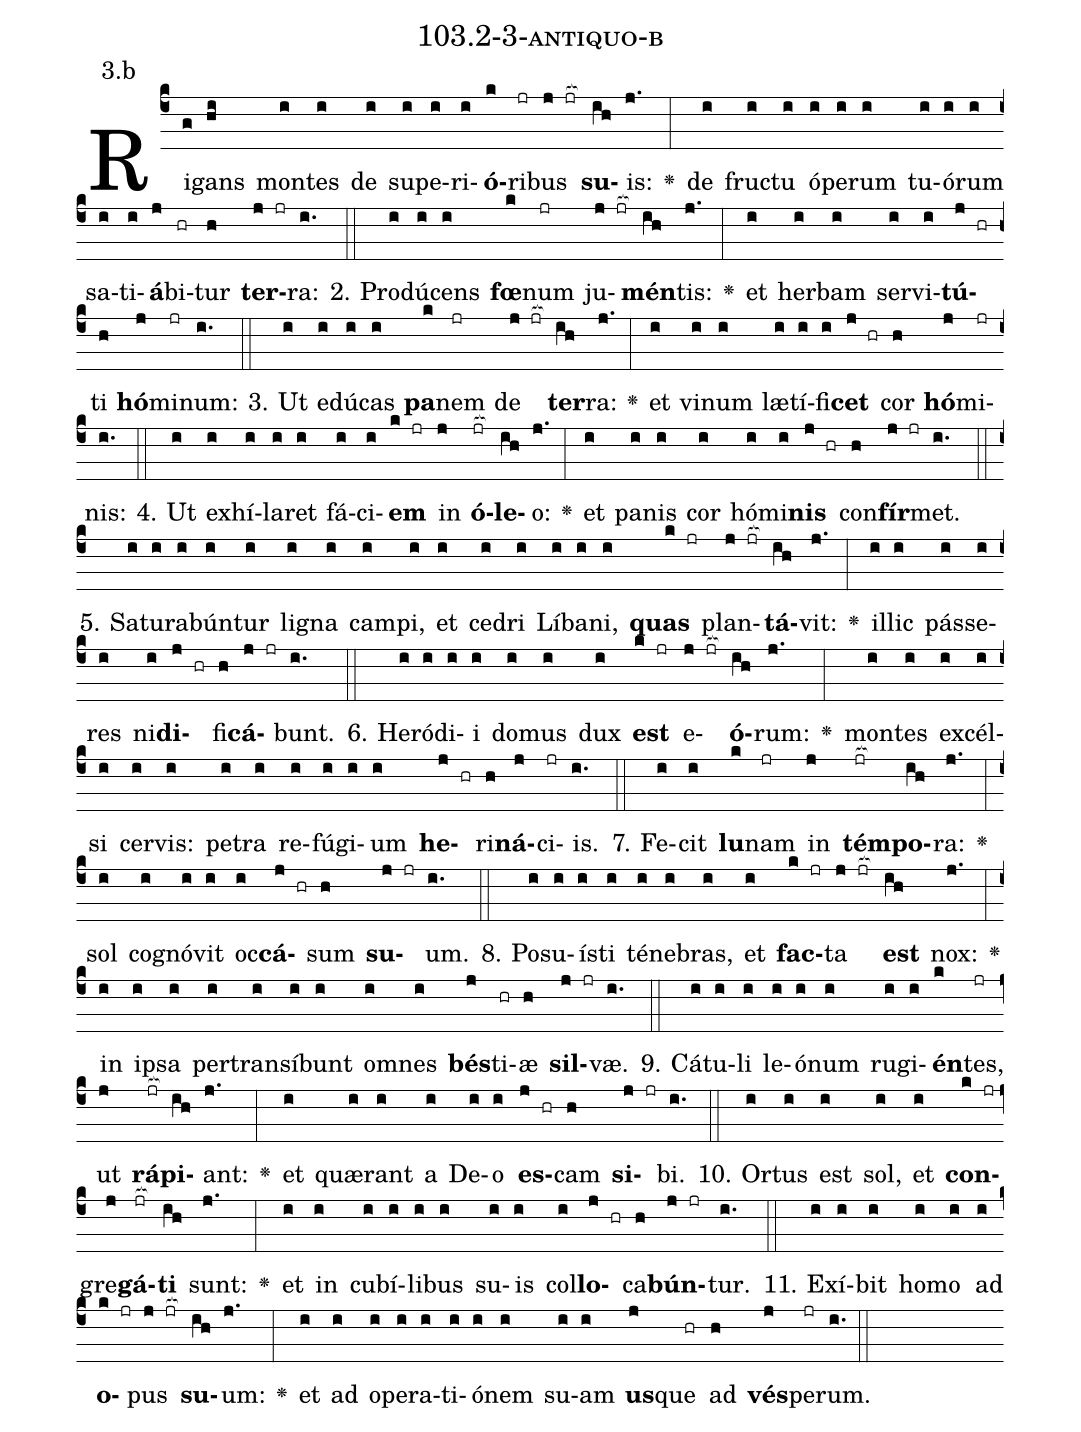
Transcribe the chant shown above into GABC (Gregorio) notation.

name: 103.2-3-antiquo-b;
annotation: 3.b;
%%
(c4)Ri(g)gans(hi) mon(i)tes(i) de(i) su(i)pe(i)ri(i)<b>ó</b>(k)ri(jr)bus(j jr[ocb:1{]) <b>su</b>(ih[ocb:0}])is:(j.) <v>\greheightstar</v>(:) de(i) fruc(i)tu(i) ó(i)pe(i)rum(i) tu(i)ó(i)rum(i) sa(i)ti(i)<b>á</b>(j)bi(hr)tur(h) <b>ter</b>(j jr)ra:(i.) (::)
2. Pro(i)dú(i)cens(i) <b>fœ</b>(k)num(jr) ju(j jr[ocb:1{])<b>mén</b>(ih[ocb:0}])tis:(j.) <v>\greheightstar</v>(:) et(i) her(i)bam(i) ser(i)vi(i)<b>tú</b>(j hr)ti(h) <b>hó</b>(j)mi(jr)num:(i.) (::)
3. Ut(i) e(i)dú(i)cas(i) <b>pa</b>(k)nem(jr) de(j jr[ocb:1{]) <b>ter</b>(ih[ocb:0}])ra:(j.) <v>\greheightstar</v>(:) et(i) vi(i)num(i) læ(i)tí(i)fi(i)<b>cet</b>(j hr) cor(h) <b>hó</b>(j)mi(jr)nis:(i.) (::)
4. Ut(i) ex(i)hí(i)la(i)ret(i) fá(i)ci(i)<b>em</b>(k jr) in(j) <b>ó</b>(jr[ocb:1{])<b>le</b>(ih[ocb:0}])o:(j.) <v>\greheightstar</v>(:) et(i) pa(i)nis(i) cor(i) hó(i)mi(i)<b>nis</b>(j hr) con(h)<b>fír</b>(j jr)met.(i.) (::)
5. Sa(i)tu(i)ra(i)bún(i)tur(i) li(i)gna(i) cam(i)pi,(i) et(i) ce(i)dri(i) Lí(i)ba(i)ni,(i) <b>quas</b>(k jr) plan(j jr[ocb:1{])<b>tá</b>(ih[ocb:0}])vit:(j.) <v>\greheightstar</v>(:) il(i)lic(i) pás(i)se(i)res(i) ni(i)<b>di</b>(j hr)fi(h)<b>cá</b>(j jr)bunt.(i.) (::)
6. He(i)ró(i)di(i)i(i) do(i)mus(i) dux(i) <b>est</b>(k jr) e(j jr[ocb:1{])<b>ó</b>(ih[ocb:0}])rum:(j.) <v>\greheightstar</v>(:) mon(i)tes(i) ex(i)cél(i)si(i) cer(i)vis:(i) pe(i)tra(i) re(i)fú(i)gi(i)um(i) <b>he</b>(j hr)ri(h)<b>ná</b>(j)ci(jr)is.(i.) (::)
7. Fe(i)cit(i) <b>lu</b>(k)nam(jr) in(j) <b>tém</b>(jr[ocb:1{])<b>po</b>(ih[ocb:0}])ra:(j.) <v>\greheightstar</v>(:) sol(i) co(i)gnó(i)vit(i) oc(i)<b>cá</b>(j hr)sum(h) <b>su</b>(j jr)um.(i.) (::)
8. Po(i)su(i)ís(i)ti(i) té(i)ne(i)bras,(i) et(i) <b>fac</b>(k jr)ta(j jr[ocb:1{]) <b>est</b>(ih[ocb:0}]) nox:(j.) <v>\greheightstar</v>(:) in(i) ip(i)sa(i) per(i)trans(i)í(i)bunt(i) om(i)nes(i) <b>bés</b>(j)ti(hr)æ(h) <b>sil</b>(j jr)væ.(i.) (::)
9. Cá(i)tu(i)li(i) le(i)ó(i)num(i) ru(i)gi(i)<b>én</b>(k)tes,(jr) ut(j) <b>rá</b>(jr[ocb:1{])<b>pi</b>(ih[ocb:0}])ant:(j.) <v>\greheightstar</v>(:) et(i) quæ(i)rant(i) a(i) De(i)o(i) <b>es</b>(j hr)cam(h) <b>si</b>(j jr)bi.(i.) (::)
10. Or(i)tus(i) est(i) sol,(i) et(i) <b>con</b>(k jr)gre(j)<b>gá</b>(jr[ocb:1{])<b>ti</b>(ih[ocb:0}]) sunt:(j.) <v>\greheightstar</v>(:) et(i) in(i) cu(i)bí(i)li(i)bus(i) su(i)is(i) col(i)<b>lo</b>(j hr)ca(h)<b>bún</b>(j jr)tur.(i.) (::)
11. Ex(i)í(i)bit(i) ho(i)mo(i) ad(i) <b>o</b>(k jr)pus(j jr[ocb:1{]) <b>su</b>(ih[ocb:0}])um:(j.) <v>\greheightstar</v>(:) et(i) ad(i) o(i)pe(i)ra(i)ti(i)ó(i)nem(i) su(i)am(i) <b>us</b>(j)que(hr) ad(h) <b>vés</b>(j)pe(jr)rum.(i.) (::)
